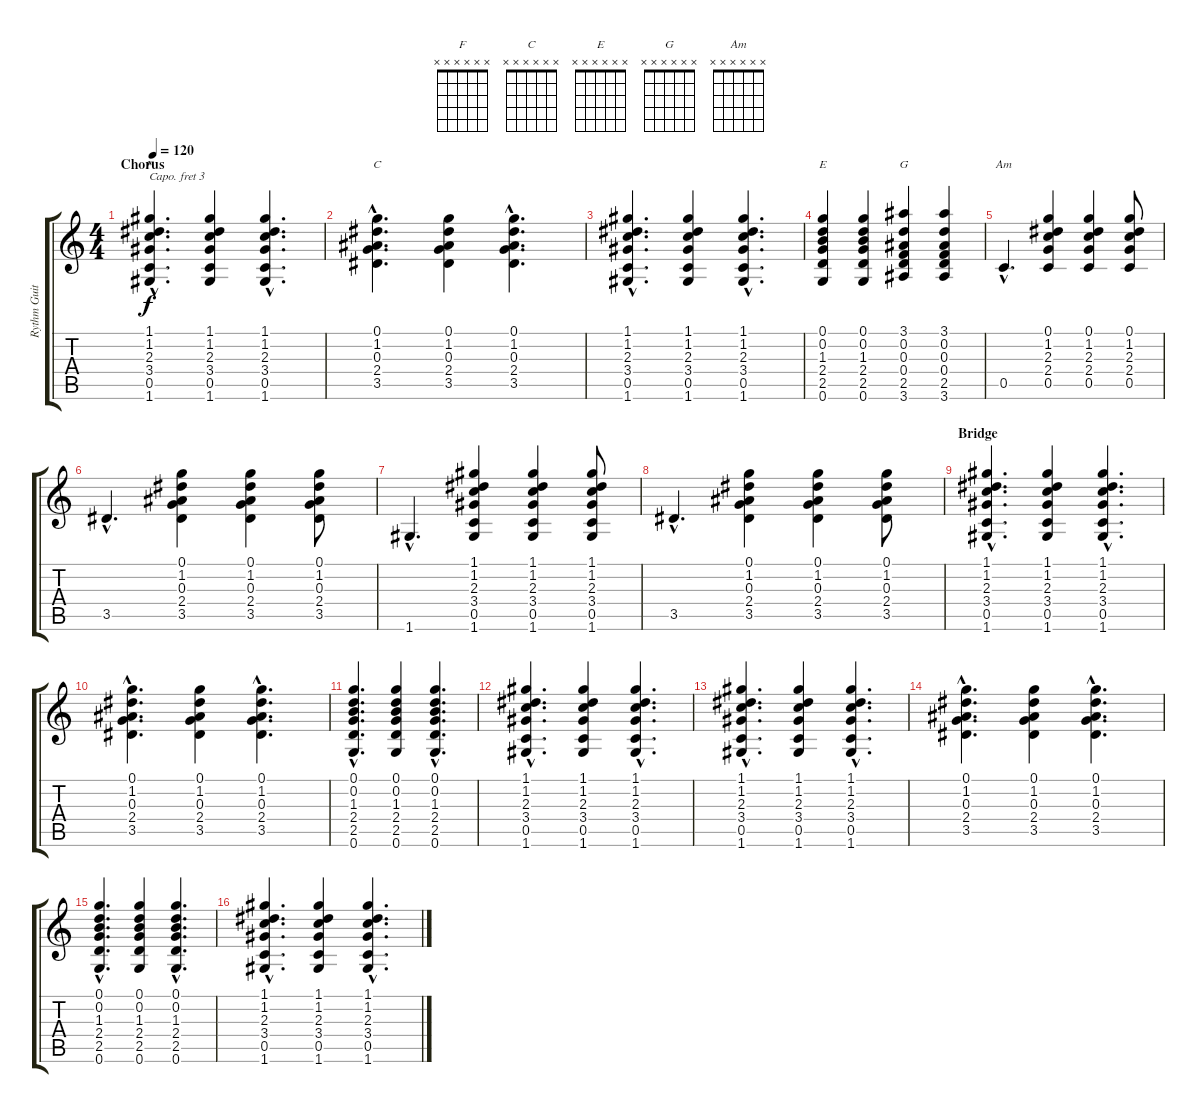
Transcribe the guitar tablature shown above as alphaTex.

\track ("Rythm Guitar" "Rythm Guit") {instrument acousticguitarsteel}
\staff {score tabs}
\capo 3
\tuning (E4 B3 G3 D3 A2 E2) {hide}
\chord ("F" x x x x x x)
\chord ("C" x x x x x x)
\chord ("E" x x x x x x)
\chord ("G" x x x x x x)
\chord ("Am" x x x x x x)
\ts (4 4)
\section ("" "Chorus")
\tempo 120
\clef g2
\ks c
(1.1{hac} 1.2{hac} 2.3{hac} 3.4{hac} 0.5{hac} 1.6{hac}).4{d ch "F" dy f} (1.1 1.2 2.3 3.4 0.5 1.6).4 (1.1{hac} 1.2{hac} 2.3{hac} 3.4{hac} 0.5{hac} 1.6{hac}).4{d} |
(0.1{hac} 1.2{hac} 0.3{hac} 2.4{hac} 3.5{hac}).4{d ch "C"} (0.1 1.2 0.3 2.4 3.5).4 (0.1{hac} 1.2{hac} 0.3{hac} 2.4{hac} 3.5{hac}).4{d} |
(1.1{hac} 1.2{hac} 2.3{hac} 3.4{hac} 0.5{hac} 1.6{hac}).4{d} (1.1 1.2 2.3 3.4 0.5 1.6).4 (1.1{hac} 1.2{hac} 2.3{hac} 3.4{hac} 0.5{hac} 1.6{hac}).4{d} |
(0.1 0.2 1.3 2.4 2.5 0.6).4{ch "E"} (0.1 0.2 1.3 2.4 2.5 0.6).4 (3.1 0.2 0.3 0.4 2.5 3.6).4{ch "G"} (3.1 0.2 0.3 0.4 2.5 3.6).4 |
0.5{hac}.4{d ch "Am"} (0.1 1.2 2.3 2.4 0.5).4 (0.1 1.2 2.3 2.4 0.5).4 (0.1 1.2 2.3 2.4 0.5).8 |
3.5{hac}.4{d} (0.1 1.2 0.3 2.4 3.5).4 (0.1 1.2 0.3 2.4 3.5).4 (0.1 1.2 0.3 2.4 3.5).8 |
1.6{hac}.4{d} (1.1 1.2 2.3 3.4 0.5 1.6).4 (1.1 1.2 2.3 3.4 0.5 1.6).4 (1.1 1.2 2.3 3.4 0.5 1.6).8 |
3.5{hac}.4{d} (0.1 1.2 0.3 2.4 3.5).4 (0.1 1.2 0.3 2.4 3.5).4 (0.1 1.2 0.3 2.4 3.5).8 |
\section ("" "Bridge")
(1.1{hac} 1.2{hac} 2.3{hac} 3.4{hac} 0.5{hac} 1.6{hac}).4{d} (1.1 1.2 2.3 3.4 0.5 1.6).4 (1.1{hac} 1.2{hac} 2.3{hac} 3.4{hac} 0.5{hac} 1.6{hac}).4{d} |
(0.1{hac} 1.2{hac} 0.3{hac} 2.4{hac} 3.5{hac}).4{d} (0.1 1.2 0.3 2.4 3.5).4 (0.1{hac} 1.2{hac} 0.3{hac} 2.4{hac} 3.5{hac}).4{d} |
(0.1{hac} 0.2{hac} 1.3{hac} 2.4{hac} 2.5{hac} 0.6{hac}).4{d} (0.1 0.2 1.3 2.4 2.5 0.6).4 (0.1{hac} 0.2{hac} 1.3{hac} 2.4{hac} 2.5{hac} 0.6{hac}).4{d} |
(1.1{hac} 1.2{hac} 2.3{hac} 3.4{hac} 0.5{hac} 1.6{hac}).4{d} (1.1 1.2 2.3 3.4 0.5 1.6).4 (1.1{hac} 1.2{hac} 2.3{hac} 3.4{hac} 0.5{hac} 1.6{hac}).4{d} |
(1.1{hac} 1.2{hac} 2.3{hac} 3.4{hac} 0.5{hac} 1.6{hac}).4{d} (1.1 1.2 2.3 3.4 0.5 1.6).4 (1.1{hac} 1.2{hac} 2.3{hac} 3.4{hac} 0.5{hac} 1.6{hac}).4{d} |
(0.1{hac} 1.2{hac} 0.3{hac} 2.4{hac} 3.5{hac}).4{d} (0.1 1.2 0.3 2.4 3.5).4 (0.1{hac} 1.2{hac} 0.3{hac} 2.4{hac} 3.5{hac}).4{d} |
(0.1{hac} 0.2{hac} 1.3{hac} 2.4{hac} 2.5{hac} 0.6{hac}).4{d} (0.1 0.2 1.3 2.4 2.5 0.6).4 (0.1{hac} 0.2{hac} 1.3{hac} 2.4{hac} 2.5{hac} 0.6{hac}).4{d} |
(1.1{hac} 1.2{hac} 2.3{hac} 3.4{hac} 0.5{hac} 1.6{hac}).4{d} (1.1 1.2 2.3 3.4 0.5 1.6).4 (1.1{hac} 1.2{hac} 2.3{hac} 3.4{hac} 0.5{hac} 1.6{hac}).4{d}
